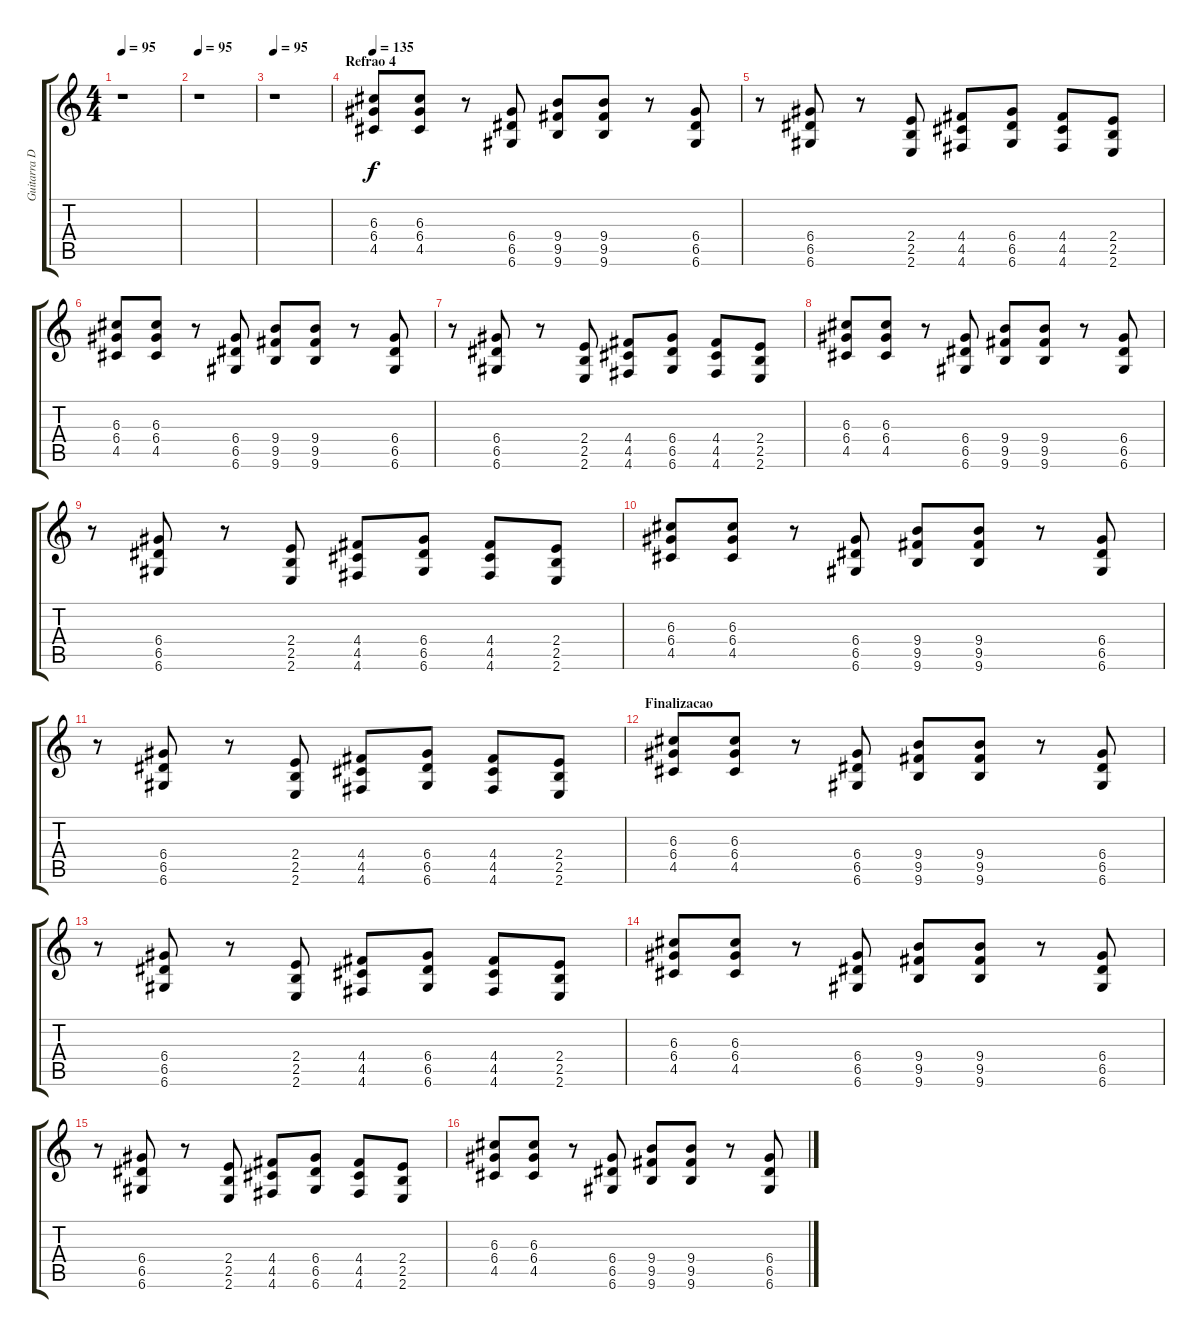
\track ("Guitarra Dist." "Guitarra D") {instrument distortionguitar}
\staff {score tabs}
\tuning (E4 B3 G3 D3 A2 D2) {hide}
\ts (4 4)
\tempo 95
\clef g2
\ks c
r.1{dy f} |
\tempo 95
r.1 |
\tempo 95
r.1 |
\section ("" "Refrao 4")
\tempo 135
(6.3 6.4 4.5).8 (6.3 6.4 4.5).8 r.8 (6.4 6.5 6.6).8 (9.4 9.5 9.6).8 (9.4 9.5 9.6).8 r.8 (6.4 6.5 6.6).8 |
r.8 (6.4 6.5 6.6).8 r.8 (2.4 2.5 2.6).8 (4.4 4.5 4.6).8 (6.4 6.5 6.6).8 (4.4 4.5 4.6).8 (2.4 2.5 2.6).8 |
(6.3 6.4 4.5).8 (6.3 6.4 4.5).8 r.8 (6.4 6.5 6.6).8 (9.4 9.5 9.6).8 (9.4 9.5 9.6).8 r.8 (6.4 6.5 6.6).8 |
r.8 (6.4 6.5 6.6).8 r.8 (2.4 2.5 2.6).8 (4.4 4.5 4.6).8 (6.4 6.5 6.6).8 (4.4 4.5 4.6).8 (2.4 2.5 2.6).8 |
(6.3 6.4 4.5).8 (6.3 6.4 4.5).8 r.8 (6.4 6.5 6.6).8 (9.4 9.5 9.6).8 (9.4 9.5 9.6).8 r.8 (6.4 6.5 6.6).8 |
r.8 (6.4 6.5 6.6).8 r.8 (2.4 2.5 2.6).8 (4.4 4.5 4.6).8 (6.4 6.5 6.6).8 (4.4 4.5 4.6).8 (2.4 2.5 2.6).8 |
(6.3 6.4 4.5).8 (6.3 6.4 4.5).8 r.8 (6.4 6.5 6.6).8 (9.4 9.5 9.6).8 (9.4 9.5 9.6).8 r.8 (6.4 6.5 6.6).8 |
r.8 (6.4 6.5 6.6).8 r.8 (2.4 2.5 2.6).8 (4.4 4.5 4.6).8 (6.4 6.5 6.6).8 (4.4 4.5 4.6).8 (2.4 2.5 2.6).8 |
\section ("" "Finalizacao")
(6.3 6.4 4.5).8 (6.3 6.4 4.5).8 r.8 (6.4 6.5 6.6).8 (9.4 9.5 9.6).8 (9.4 9.5 9.6).8 r.8 (6.4 6.5 6.6).8 |
r.8 (6.4 6.5 6.6).8 r.8 (2.4 2.5 2.6).8 (4.4 4.5 4.6).8 (6.4 6.5 6.6).8 (4.4 4.5 4.6).8 (2.4 2.5 2.6).8 |
(6.3 6.4 4.5).8 (6.3 6.4 4.5).8 r.8 (6.4 6.5 6.6).8 (9.4 9.5 9.6).8 (9.4 9.5 9.6).8 r.8 (6.4 6.5 6.6).8 |
r.8 (6.4 6.5 6.6).8 r.8 (2.4 2.5 2.6).8 (4.4 4.5 4.6).8 (6.4 6.5 6.6).8 (4.4 4.5 4.6).8 (2.4 2.5 2.6).8 |
(6.3 6.4 4.5).8 (6.3 6.4 4.5).8 r.8 (6.4 6.5 6.6).8 (9.4 9.5 9.6).8 (9.4 9.5 9.6).8 r.8 (6.4 6.5 6.6).8
